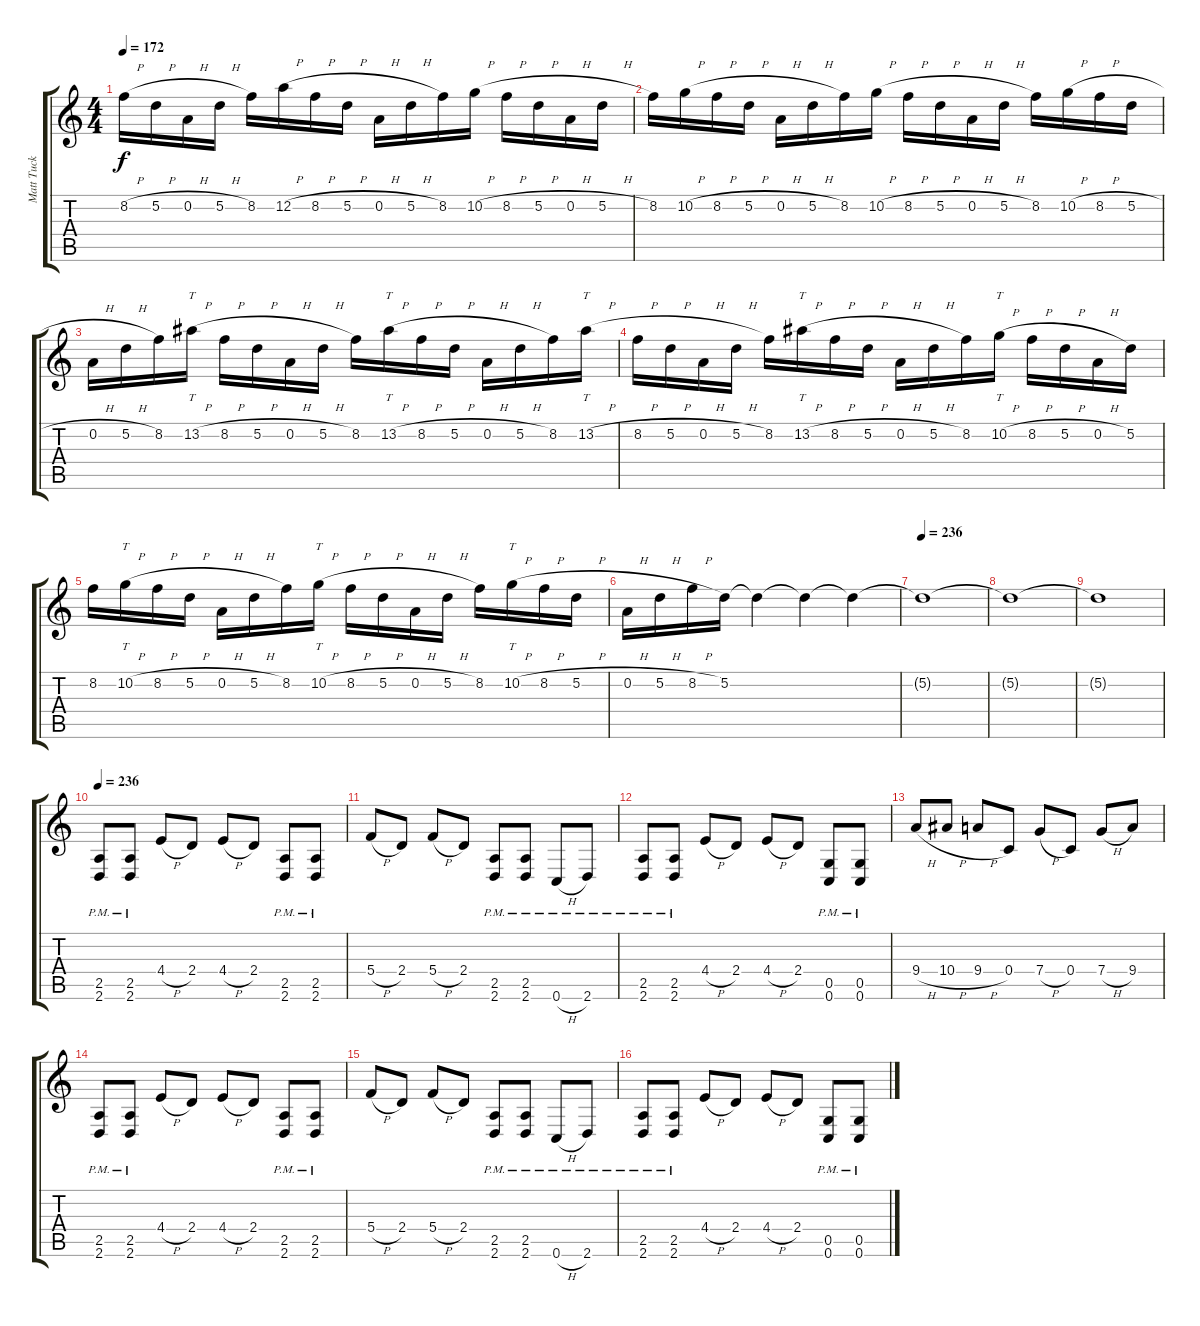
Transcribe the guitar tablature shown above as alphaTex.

\track ("Matt Tuck" "Matt Tuck") {instrument distortionguitar}
\staff {score tabs}
\tuning (D4 A3 F3 C3 G2 C2) {hide}
\ts (4 4)
\tempo 172
\clef g2
\ks c
8.2{h}.16{dy f} 5.2{h}.16 0.2{h}.16 5.2{h}.16 8.2.16 12.2{h}.16 8.2{h}.16 5.2{h}.16 0.2{h}.16 5.2{h}.16 8.2.16 10.2{h}.16 8.2{h}.16 5.2{h}.16 0.2{h}.16 5.2{h}.16 |
8.2.16 10.2{h}.16 8.2{h}.16 5.2{h}.16 0.2{h}.16 5.2{h}.16 8.2.16 10.2{h}.16 8.2{h}.16 5.2{h}.16 0.2{h}.16 5.2{h}.16 8.2.16 10.2{h}.16 8.2{h}.16 5.2{h}.16 |
0.2{h}.16 5.2{h}.16 8.2.16 13.2{h}.16{tt} 8.2{h}.16 5.2{h}.16 0.2{h}.16 5.2{h}.16 8.2.16 13.2{h}.16{tt} 8.2{h}.16 5.2{h}.16 0.2{h}.16 5.2{h}.16 8.2.16 13.2{h}.16{tt} |
8.2{h}.16 5.2{h}.16 0.2{h}.16 5.2{h}.16 8.2.16 13.2{h}.16{tt} 8.2{h}.16 5.2{h}.16 0.2{h}.16 5.2{h}.16 8.2.16 10.2{h}.16{tt} 8.2{h}.16 5.2{h}.16 0.2{h}.16 5.2.16 |
8.2.16 10.2{h}.16{tt} 8.2{h}.16 5.2{h}.16 0.2{h}.16 5.2{h}.16 8.2.16 10.2{h}.16{tt} 8.2{h}.16 5.2{h}.16 0.2{h}.16 5.2{h}.16 8.2.16 10.2{h}.16{tt} 8.2{h}.16 5.2{h}.16 |
0.2{h}.16 5.2{h}.16 8.2{h}.16 5.2.16 5.2{t}.4 5.2{t}.4 5.2{t}.4 |
\tempo 236
5.2{t}.1 |
5.2{t}.1 |
5.2{t}.1 |
\tempo 236
(2.5{pm} 2.6{pm}).8 (2.5{pm} 2.6{pm}).8 4.4{h}.8 2.4.8 4.4{h}.8 2.4.8 (2.5{pm} 2.6{pm}).8 (2.5{pm} 2.6{pm}).8 |
5.4{h}.8 2.4.8 5.4{h}.8 2.4.8 (2.5{pm} 2.6{pm}).8 (2.5{pm} 2.6{pm}).8 0.6{h pm}.8 2.6{pm}.8 |
(2.5{pm} 2.6{pm}).8 (2.5{pm} 2.6{pm}).8 4.4{h}.8 2.4.8 4.4{h}.8 2.4.8 (0.5{pm} 0.6{pm}).8 (0.5{pm} 0.6{pm}).8 |
9.4{h}.8 10.4{h}.8 9.4{h}.8 0.4.8 7.4{h}.8 0.4.8 7.4{h}.8 9.4.8 |
(2.5{pm} 2.6{pm}).8 (2.5{pm} 2.6{pm}).8 4.4{h}.8 2.4.8 4.4{h}.8 2.4.8 (2.5{pm} 2.6{pm}).8 (2.5{pm} 2.6{pm}).8 |
5.4{h}.8 2.4.8 5.4{h}.8 2.4.8 (2.5{pm} 2.6{pm}).8 (2.5 2.6{pm}).8 0.6{h pm}.8 2.6{pm}.8 |
(2.5{pm} 2.6{pm}).8 (2.5{pm} 2.6{pm}).8 4.4{h}.8 2.4.8 4.4{h}.8 2.4.8 (0.5{pm} 0.6{pm}).8 (0.5{pm} 0.6{pm}).8
